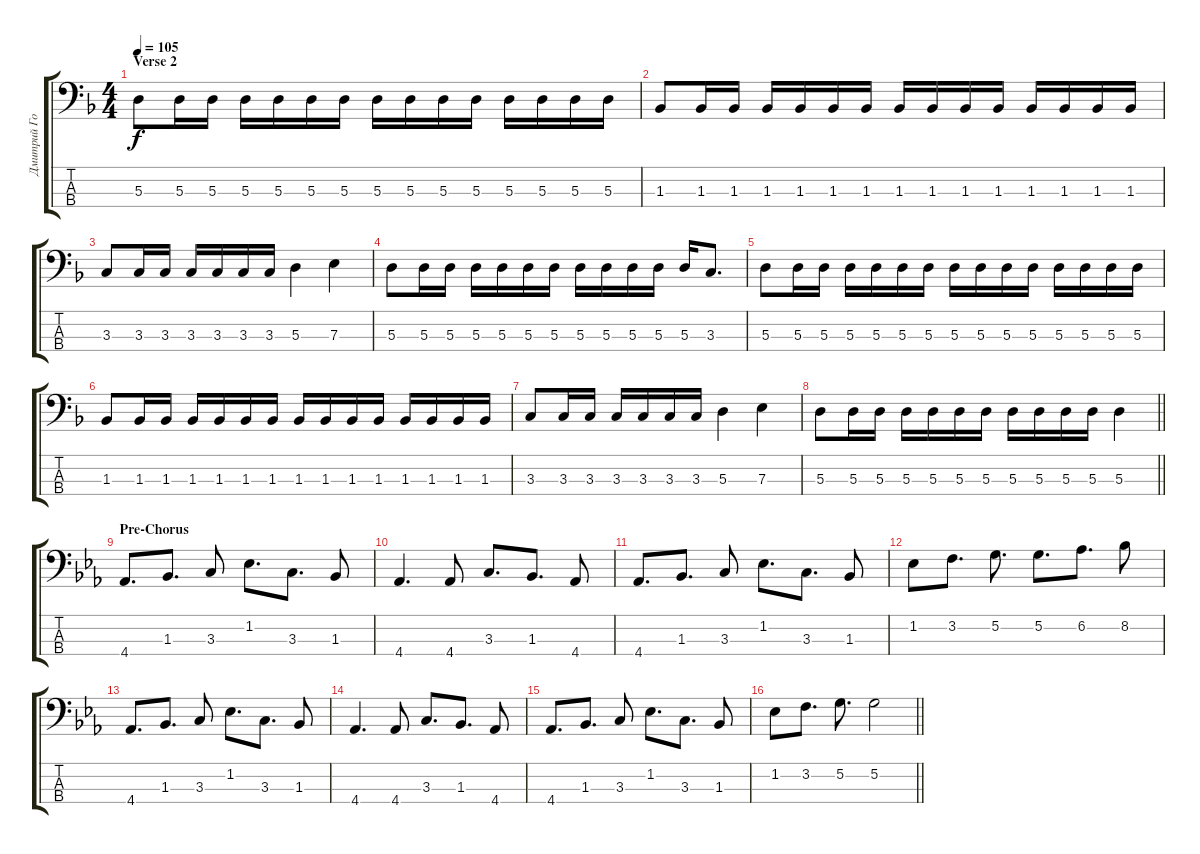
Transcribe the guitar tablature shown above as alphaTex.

\track ("Дмитрий Голяшев" "Дмитрий Го") {instrument electricbasspick}
\staff {score tabs}
\tuning (G2 D2 A1 E1) {hide}
\ts (4 4)
\section ("" "Verse 2")
\tempo 105
\clef f4
\ks f
5.3.8{dy f} 5.3.16 5.3.16 5.3.16 5.3.16 5.3.16 5.3.16 5.3.16 5.3.16 5.3.16 5.3.16 5.3.16 5.3.16 5.3.16 5.3.16 |
1.3.8 1.3.16 1.3.16 1.3.16 1.3.16 1.3.16 1.3.16 1.3.16 1.3.16 1.3.16 1.3.16 1.3.16 1.3.16 1.3.16 1.3.16 |
3.3.8 3.3.16 3.3.16 3.3.16 3.3.16 3.3.16 3.3.16 5.3.4 7.3.4 |
5.3.8 5.3.16 5.3.16 5.3.16 5.3.16 5.3.16 5.3.16 5.3.16 5.3.16 5.3.16 5.3.16 5.3.16 3.3.8{d} |
5.3.8 5.3.16 5.3.16 5.3.16 5.3.16 5.3.16 5.3.16 5.3.16 5.3.16 5.3.16 5.3.16 5.3.16 5.3.16 5.3.16 5.3.16 |
1.3.8 1.3.16 1.3.16 1.3.16 1.3.16 1.3.16 1.3.16 1.3.16 1.3.16 1.3.16 1.3.16 1.3.16 1.3.16 1.3.16 1.3.16 |
3.3.8 3.3.16 3.3.16 3.3.16 3.3.16 3.3.16 3.3.16 5.3.4 7.3.4 |
\barLineRight lightlight
5.3.8 5.3.16 5.3.16 5.3.16 5.3.16 5.3.16 5.3.16 5.3.16 5.3.16 5.3.16 5.3.16 5.3.4 |
\section ("" "Pre-Chorus")
\ks eb
4.4.8{d} 1.3.8{d} 3.3.8 1.2.8{d} 3.3.8{d} 1.3.8 |
4.4.4{d} 4.4.8 3.3.8{d} 1.3.8{d} 4.4.8 |
4.4.8{d} 1.3.8{d} 3.3.8 1.2.8{d} 3.3.8{d} 1.3.8 |
1.2.8 3.2.8{d} 5.2.8{d} 5.2.8{d} 6.2.8{d} 8.2.8 |
4.4.8{d} 1.3.8{d} 3.3.8 1.2.8{d} 3.3.8{d} 1.3.8 |
4.4.4{d} 4.4.8 3.3.8{d} 1.3.8{d} 4.4.8 |
4.4.8{d} 1.3.8{d} 3.3.8 1.2.8{d} 3.3.8{d} 1.3.8 |
\barLineRight lightlight
1.2.8 3.2.8{d} 5.2.8{d} 5.2.2
